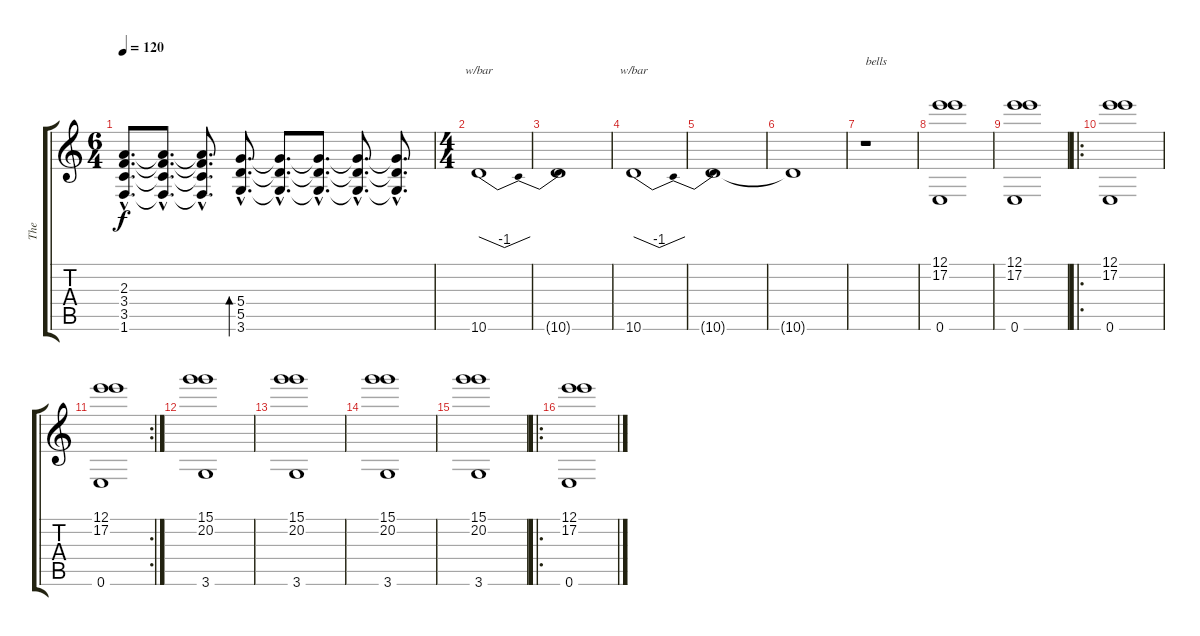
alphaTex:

\track ("The" "The") {instrument overdrivenguitar}
\staff {score tabs}
\tuning (E4 B3 G3 D3 A2 E2) {hide}
\ts (6 4)
\tempo 120
\clef g2
\ks c
(2.3{hac t} 3.4{hac t} 3.5{hac t} 1.6{hac t}).8{d dy f} (2.3{hac t} 3.4{hac t} 3.5{hac t} 1.6{hac t}).8{d} (2.3{hac t} 3.4{hac t} 3.5{hac t} 1.6{hac t}).8{d} (5.4{hac} 5.5{hac} 3.6{hac}).8{d bd 480} (5.4{hac t} 5.5{hac t} 3.6{hac t}).8{d} (5.4{hac t} 5.5{hac t} 3.6{hac t}).8{d} (5.4{hac t} 5.5{hac t} 3.6{hac t}).8{d} (5.4{hac t} 5.5{hac t} 3.6{hac t}).8{d} |
\ts (4 4)
10.6.1{tbe (dip default 0 0 30 -4 60 0) volume 14 instrument overdrivenguitar} |
10.6{t}.1 |
10.6.1{tbe (dip default 0 0 30 -4 60 0) volume 14 instrument overdrivenguitar} |
10.6{t}.1 |
10.6{t}.1{volume 0} |
r.1{txt "bells" volume 13 instrument tubularbells} |
(12.1 17.2 0.6).1 |
(12.1 17.2 0.6).1 |
\ro
(12.1 17.2 0.6).1 |
\rc 2
(12.1 17.2 0.6).1 |
(15.1 20.2 3.6).1 |
(15.1 20.2 3.6).1 |
(15.1 20.2 3.6).1 |
(15.1 20.2 3.6).1 |
\ro
(12.1 17.2 0.6).1
